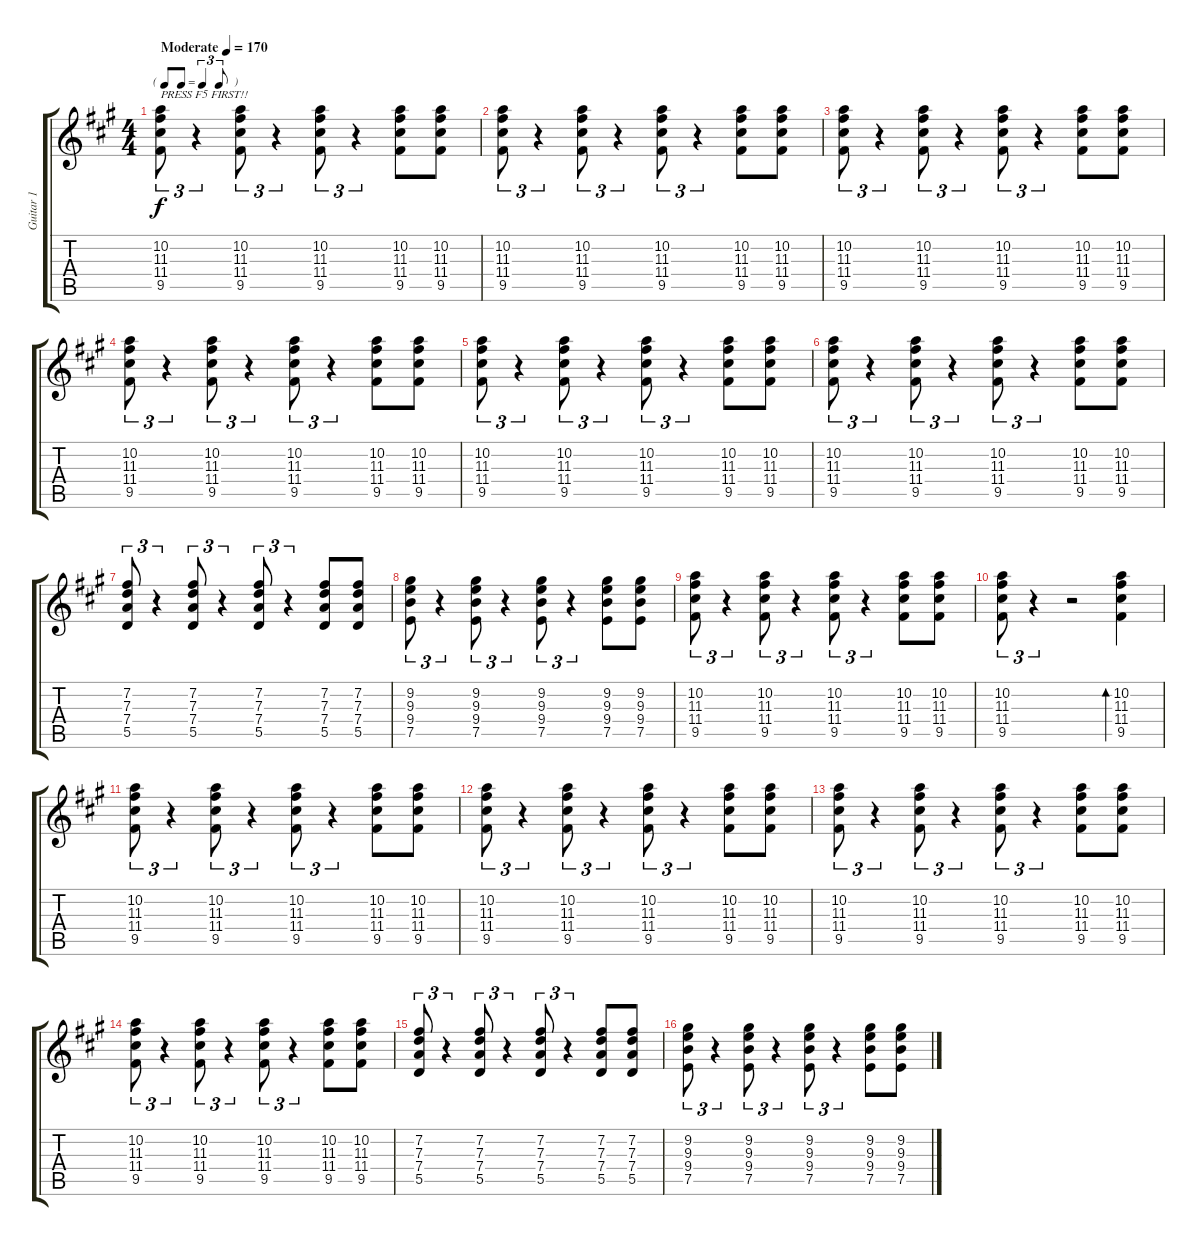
\track ("Guitar 1" "Guitar 1") {instrument overdrivenguitar}
\staff {score tabs}
\tuning (E4 B3 G3 D3 A2 E2) {hide}
\ts (4 4)
\tf triplet8th
\tempo (170 "Moderate")
\clef g2
\ks a
(10.2 11.3 11.4 9.5).8{tu (3 2) txt "PRESS F5 FIRST!!" dy f instrument overdrivenguitar} r.4{tu (3 2)} (10.2 11.3 11.4 9.5).8{tu (3 2)} r.4{tu (3 2)} (10.2 11.3 11.4 9.5).8{tu (3 2)} r.4{tu (3 2)} (10.2 11.3 11.4 9.5).8 (10.2 11.3 11.4 9.5).8 |
(10.2 11.3 11.4 9.5).8{tu (3 2)} r.4{tu (3 2)} (10.2 11.3 11.4 9.5).8{tu (3 2)} r.4{tu (3 2)} (10.2 11.3 11.4 9.5).8{tu (3 2)} r.4{tu (3 2)} (10.2 11.3 11.4 9.5).8 (10.2 11.3 11.4 9.5).8 |
(10.2 11.3 11.4 9.5).8{tu (3 2)} r.4{tu (3 2)} (10.2 11.3 11.4 9.5).8{tu (3 2)} r.4{tu (3 2)} (10.2 11.3 11.4 9.5).8{tu (3 2)} r.4{tu (3 2)} (10.2 11.3 11.4 9.5).8 (10.2 11.3 11.4 9.5).8 |
(10.2 11.3 11.4 9.5).8{tu (3 2)} r.4{tu (3 2)} (10.2 11.3 11.4 9.5).8{tu (3 2)} r.4{tu (3 2)} (10.2 11.3 11.4 9.5).8{tu (3 2)} r.4{tu (3 2)} (10.2 11.3 11.4 9.5).8 (10.2 11.3 11.4 9.5).8 |
(10.2 11.3 11.4 9.5).8{tu (3 2)} r.4{tu (3 2)} (10.2 11.3 11.4 9.5).8{tu (3 2)} r.4{tu (3 2)} (10.2 11.3 11.4 9.5).8{tu (3 2)} r.4{tu (3 2)} (10.2 11.3 11.4 9.5).8 (10.2 11.3 11.4 9.5).8 |
(10.2 11.3 11.4 9.5).8{tu (3 2)} r.4{tu (3 2)} (10.2 11.3 11.4 9.5).8{tu (3 2)} r.4{tu (3 2)} (10.2 11.3 11.4 9.5).8{tu (3 2)} r.4{tu (3 2)} (10.2 11.3 11.4 9.5).8 (10.2 11.3 11.4 9.5).8 |
(7.2 7.3 7.4 5.5).8{tu (3 2)} r.4{tu (3 2)} (7.2 7.3 7.4 5.5).8{tu (3 2)} r.4{tu (3 2)} (7.2 7.3 7.4 5.5).8{tu (3 2)} r.4{tu (3 2)} (7.2 7.3 7.4 5.5).8 (7.2 7.3 7.4 5.5).8 |
(9.2 9.3 9.4 7.5).8{tu (3 2)} r.4{tu (3 2)} (9.2 9.3 9.4 7.5).8{tu (3 2)} r.4{tu (3 2)} (9.2 9.3 9.4 7.5).8{tu (3 2)} r.4{tu (3 2)} (9.2 9.3 9.4 7.5).8 (9.2 9.3 9.4 7.5).8 |
(10.2 11.3 11.4 9.5).8{tu (3 2)} r.4{tu (3 2)} (10.2 11.3 11.4 9.5).8{tu (3 2)} r.4{tu (3 2)} (10.2 11.3 11.4 9.5).8{tu (3 2)} r.4{tu (3 2)} (10.2 11.3 11.4 9.5).8 (10.2 11.3 11.4 9.5).8 |
(10.2 11.3 11.4 9.5).8{tu (3 2)} r.4{tu (3 2)} r.2 (10.2 11.3 11.4 9.5).4{bd 240 instrument acousticguitarnylon} |
(10.2 11.3 11.4 9.5).8{tu (3 2) instrument overdrivenguitar} r.4{tu (3 2)} (10.2 11.3 11.4 9.5).8{tu (3 2)} r.4{tu (3 2)} (10.2 11.3 11.4 9.5).8{tu (3 2)} r.4{tu (3 2)} (10.2 11.3 11.4 9.5).8 (10.2 11.3 11.4 9.5).8 |
(10.2 11.3 11.4 9.5).8{tu (3 2)} r.4{tu (3 2)} (10.2 11.3 11.4 9.5).8{tu (3 2)} r.4{tu (3 2)} (10.2 11.3 11.4 9.5).8{tu (3 2)} r.4{tu (3 2)} (10.2 11.3 11.4 9.5).8 (10.2 11.3 11.4 9.5).8 |
(10.2 11.3 11.4 9.5).8{tu (3 2)} r.4{tu (3 2)} (10.2 11.3 11.4 9.5).8{tu (3 2)} r.4{tu (3 2)} (10.2 11.3 11.4 9.5).8{tu (3 2)} r.4{tu (3 2)} (10.2 11.3 11.4 9.5).8 (10.2 11.3 11.4 9.5).8 |
(10.2 11.3 11.4 9.5).8{tu (3 2)} r.4{tu (3 2)} (10.2 11.3 11.4 9.5).8{tu (3 2)} r.4{tu (3 2)} (10.2 11.3 11.4 9.5).8{tu (3 2)} r.4{tu (3 2)} (10.2 11.3 11.4 9.5).8 (10.2 11.3 11.4 9.5).8 |
(7.2 7.3 7.4 5.5).8{tu (3 2)} r.4{tu (3 2)} (7.2 7.3 7.4 5.5).8{tu (3 2)} r.4{tu (3 2)} (7.2 7.3 7.4 5.5).8{tu (3 2)} r.4{tu (3 2)} (7.2 7.3 7.4 5.5).8 (7.2 7.3 7.4 5.5).8 |
(9.2 9.3 9.4 7.5).8{tu (3 2)} r.4{tu (3 2)} (9.2 9.3 9.4 7.5).8{tu (3 2)} r.4{tu (3 2)} (9.2 9.3 9.4 7.5).8{tu (3 2)} r.4{tu (3 2)} (9.2 9.3 9.4 7.5).8 (9.2 9.3 9.4 7.5).8
